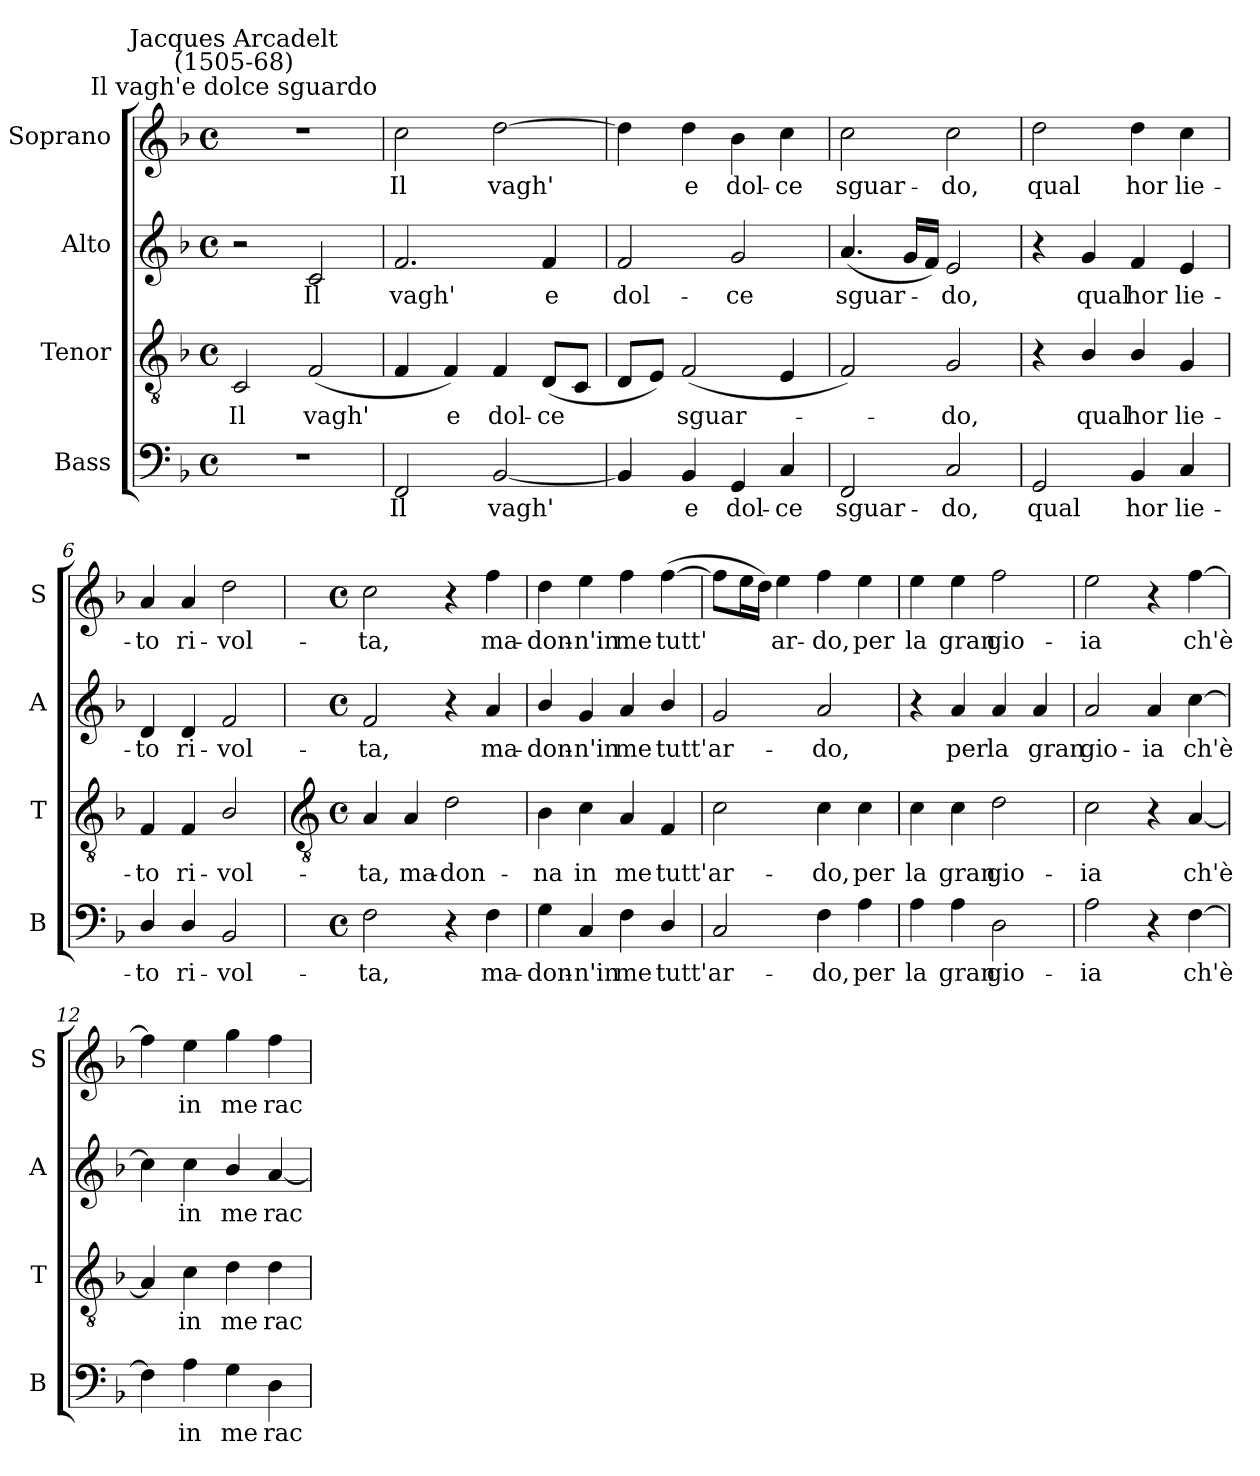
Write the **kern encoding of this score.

**kern	**text	**kern	**text	**kern	**text	**kern	**text
*part4	*part4	*part3	*part3	*part2	*part2	*part1	*part1
*staff4	*staff4	*staff3	*staff3	*staff2	*staff2	*staff1	*staff1
*I"Bass	*	*I"Tenor	*	*I"Alto	*	*I"Soprano	*
*I'B	*	*I'T	*	*I'A	*	*I'S	*
*clefF4	*	*clefGv2	*	*clefG2	*	*clefG2	*
*k[b-]	*	*k[b-]	*	*k[b-]	*	*k[b-]	*
*F:	*	*F:	*	*F:	*	*F:	*
*M4/4	*	*M4/4	*	*M4/4	*	*M4/4	*
*met(c)	*	*met(c)	*	*met(c)	*	*met(c)	*
=1	=1	=1	=1	=1	=1	=1	=1
!	!	!	!	!	!	!LO:TX:a:cj:t=Il vagh'e dolce sguardo	!
!	!	!	!	!	!	!LO:TX:a:cj:t=Jacques Arcadelt\n(1505-68)	!
!	!	!	!LO:LY:b	!	!	!	!
1r	.	2C	Il	2r	.	1r	.
!	!	!	!LO:LY:b	!	!LO:LY:b	!	!
.	.	(<2F	vagh'	2c	Il	.	.
=2	=2	=2	=2	=2	=2	=2	=2
!	!LO:LY:b	!	!	!	!LO:LY:b	!	!LO:LY:b
2FF	Il	4F	.	2.f	vagh'	2cc	Il
!	!	!	!LO:LY:b	!	!	!	!
.	.	4F)	e	.	.	.	.
!	!LO:LY:b	!	!LO:LY:b	!	!	!	!LO:LY:b
[2BB-	vagh'	4F	dol-	.	.	[2dd	vagh'
!	!	!	!LO:LY:b	!	!LO:LY:b	!	!
.	.	(<8DL	-ce	4f	e	.	.
.	.	8CJ	.	.	.	.	.
=3	=3	=3	=3	=3	=3	=3	=3
!	!	!	!	!	!LO:LY:b	!	!
4BB-]	.	8DL	.	2f	dol-	4dd]	.
.	.	8EJ)	.	.	.	.	.
!	!LO:LY:b	!	!LO:LY:b	!	!	!	!LO:LY:b
4BB-	e	(<2F	sguar-	.	.	4dd	e
!	!LO:LY:b	!	!	!	!LO:LY:b	!	!LO:LY:b
4GG	dol-	.	.	2g	-ce	4b-	dol-
!	!LO:LY:b	!	!	!	!	!	!LO:LY:b
4C	-ce	4E	.	.	.	4cc	-ce
=4	=4	=4	=4	=4	=4	=4	=4
!	!LO:LY:b	!	!	!	!LO:LY:b	!	!LO:LY:b
2FF	sguar-	2F)	.	(<4.a	sguar-	2cc	sguar-
.	.	.	.	16gLL	.	.	.
.	.	.	.	16fJJ)	.	.	.
!	!LO:LY:b	!	!LO:LY:b	!	!LO:LY:b	!	!LO:LY:b
2C	-do,	2G	do,	2e	do,	2cc	-do,
=5	=5	=5	=5	=5	=5	=5	=5
!	!LO:LY:b	!	!	!	!	!	!LO:LY:b
2GG	qual	4r	.	4r	.	2dd	qual
!	!	!	!LO:LY:b	!	!LO:LY:b	!	!
.	.	4B-/	qual	4g	qual	.	.
!	!LO:LY:b	!	!LO:LY:b	!	!LO:LY:b	!	!LO:LY:b
4BB-	hor	4B-/	hor	4f	hor	4dd	hor
!	!LO:LY:b	!	!LO:LY:b	!	!LO:LY:b	!	!LO:LY:b
4C	lie-	4G	lie-	4e	lie-	4cc	lie-
=6	=6	=6	=6	=6	=6	=6	=6
!	!LO:LY:b	!	!LO:LY:b	!	!LO:LY:b	!	!LO:LY:b
4D/	-to	4F	-to	4d	-to	4a	-to
!	!LO:LY:b	!	!LO:LY:b	!	!LO:LY:b	!	!LO:LY:b
4D/	ri-	4F	ri-	4d	ri-	4a	ri-
!	!LO:LY:b	!	!LO:LY:b	!	!LO:LY:b	!	!LO:LY:b
2BB-	-vol-	2B-/	-vol-	2f	-vol-	2dd	-vol-
!!LO:LB:g=z
=7	=7	=7	=7	=7	=7	=7	=7
*	*	*clefGv2	*	*	*	*	*
*M4/4	*	*M4/4	*	*M4/4	*	*M4/4	*
*met(c)	*	*met(c)	*	*met(c)	*	*met(c)	*
!	!LO:LY:b	!	!LO:LY:b	!	!LO:LY:b	!	!LO:LY:b
2F	-ta,	4A	-ta,	2f	-ta,	2cc	-ta,
!	!	!	!LO:LY:b	!	!	!	!
.	.	4A	ma-	.	.	.	.
!	!	!	!LO:LY:b	!	!	!	!
4r	.	2d	-don-	4r	.	4r	.
!	!LO:LY:b	!	!	!	!LO:LY:b	!	!LO:LY:b
4F	ma-	.	.	4a	ma-	4ff	ma-
=8	=8	=8	=8	=8	=8	=8	=8
!	!LO:LY:b	!	!LO:LY:b	!	!LO:LY:b	!	!LO:LY:b
4G	-don-	4B-	-na	4b-/	-don-	4dd	-don-
!	!LO:LY:b	!	!LO:LY:b	!	!LO:LY:b	!	!LO:LY:b
4C	-n'in	4c	in	4g	-n'in	4ee	-n'in
!	!LO:LY:b	!	!LO:LY:b	!	!LO:LY:b	!	!LO:LY:b
4F	me	4A	me	4a	me	4ff	me
!	!LO:LY:b	!	!LO:LY:b	!	!LO:LY:b	!	!LO:LY:b
4D/	tutt'	4F	tutt'	4b-/	tutt'	(>[4ff	tutt'
=9	=9	=9	=9	=9	=9	=9	=9
!	!LO:LY:b	!	!LO:LY:b	!	!LO:LY:b	!	!
2C	ar-	2c	ar-	2g	ar-	8ffL]	.
.	.	.	.	.	.	16eeL	.
.	.	.	.	.	.	16ddJJ)	.
!	!	!	!	!	!	!	!LO:LY:b
.	.	.	.	.	.	4ee	ar-
!	!LO:LY:b	!	!LO:LY:b	!	!LO:LY:b	!	!LO:LY:b
4F	-do,	4c	-do,	2a	-do,	4ff	-do,
!	!LO:LY:b	!	!LO:LY:b	!	!	!	!LO:LY:b
4A	per	4c	per	.	.	4ee	per
=10	=10	=10	=10	=10	=10	=10	=10
!	!LO:LY:b	!	!LO:LY:b	!	!	!	!LO:LY:b
4A	la	4c	la	4r	.	4ee	la
!	!LO:LY:b	!	!LO:LY:b	!	!LO:LY:b	!	!LO:LY:b
4A	gran	4c	gran	4a	per	4ee	gran
!	!LO:LY:b	!	!LO:LY:b	!	!LO:LY:b	!	!LO:LY:b
2D	gio-	2d	gio-	4a	la	2ff	gio-
!	!	!	!	!	!LO:LY:b	!	!
.	.	.	.	4a	gran	.	.
=11	=11	=11	=11	=11	=11	=11	=11
!	!LO:LY:b	!	!LO:LY:b	!	!LO:LY:b	!	!LO:LY:b
2A	-ia	2c	-ia	2a	gio-	2ee	-ia
!	!	!	!	!	!LO:LY:b	!	!
4r	.	4r	.	4a	-ia	4r	.
!	!LO:LY:b	!	!LO:LY:b	!	!LO:LY:b	!	!LO:LY:b
[4F	ch'è	[4A	ch'è	[4cc	ch'è	[4ff	ch'è
=12	=12	=12	=12	=12	=12	=12	=12
4F]	.	4A]	.	4cc]	.	4ff]	.
!	!LO:LY:b	!	!LO:LY:b	!	!LO:LY:b	!	!LO:LY:b
4A	in	4c	in	4cc	in	4ee	in
!	!LO:LY:b	!	!LO:LY:b	!	!LO:LY:b	!	!LO:LY:b
4G	me	4d	me	4b-/	me	4gg	me
!	!LO:LY:b	!	!LO:LY:b	!	!LO:LY:b	!	!LO:LY:b
4D	rac-	4d	rac-	[4a	rac-	4ff	rac-
=	=	=	=	=	=	=	=
*-	*-	*-	*-	*-	*-	*-	*-
